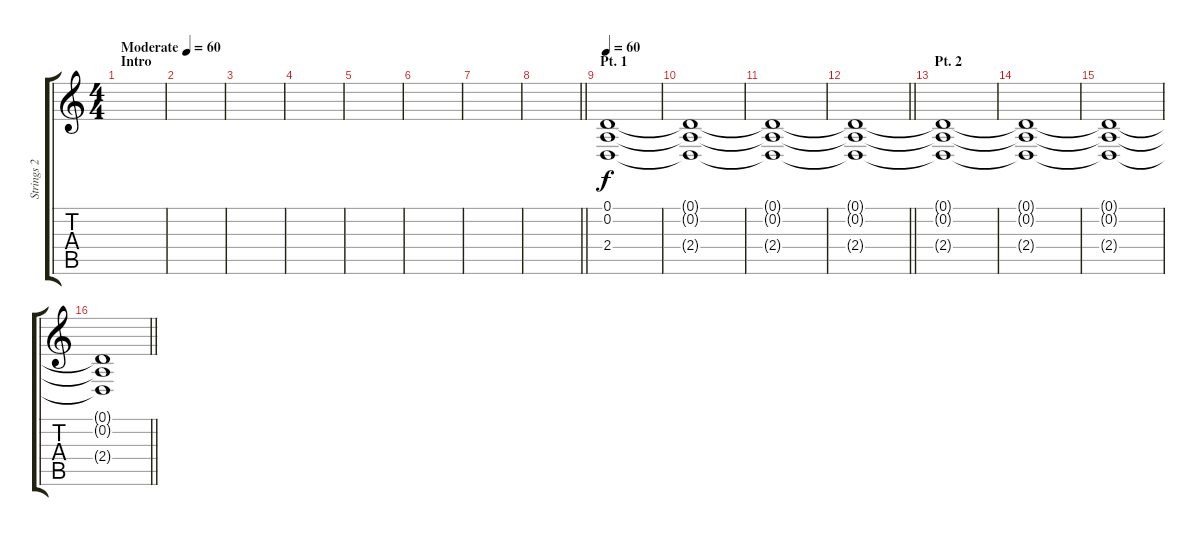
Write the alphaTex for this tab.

\track ("Strings 2" "Strings 2") {instrument synthstrings1}
\staff {score tabs}
\tuning (D4 A3 F3 C3 G2 D2) {hide}
\ts (4 4)
\section ("" "Intro")
\tempo (60 "Moderate")
\tempo 55
\tempo (60 "Moderate")
\clef g2
\ks c
|
|
|
|
|
|
|
\barLineRight lightlight
|
\section ("" "Pt. 1")
\tempo 60
(0.1 0.2 2.4).1 |
(0.1{t} 0.2{t} 2.4{t}).1 |
(0.1{t} 0.2{t} 2.4{t}).1 |
\barLineRight lightlight
(0.1{t} 0.2{t} 2.4{t}).1 |
\section ("" "Pt. 2")
(0.1{t} 0.2{t} 2.4{t}).1 |
(0.1{t} 0.2{t} 2.4{t}).1 |
(0.1{t} 0.2{t} 2.4{t}).1 |
\barLineRight lightlight
(0.1{t} 0.2{t} 2.4{t}).1
